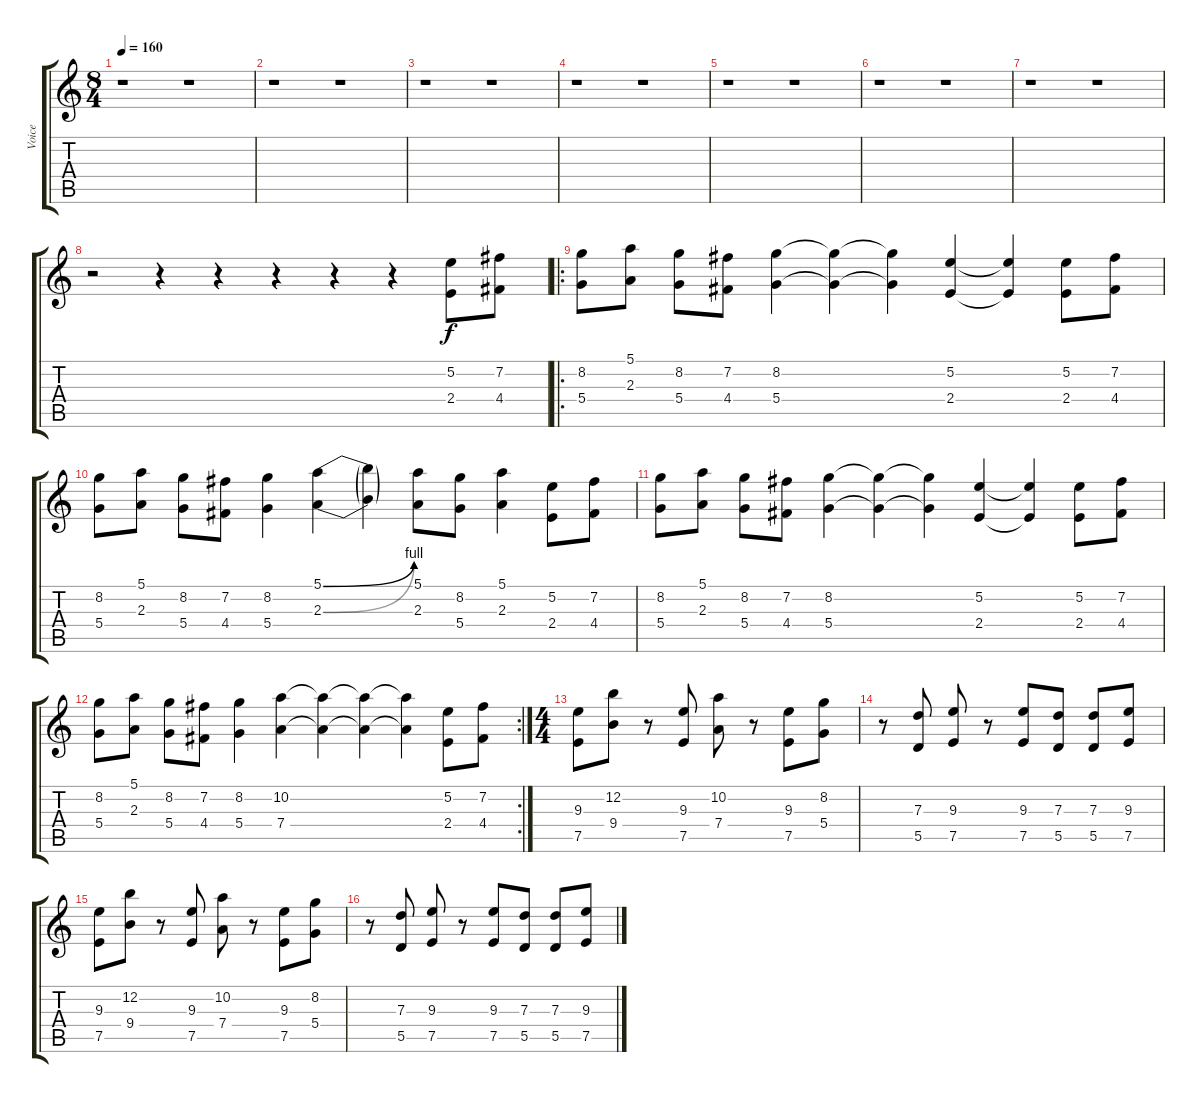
\track ("Voice" "Voice") {instrument contrabass}
\staff {score tabs}
\tuning (E4 B3 G3 D3 A2 E2) {hide}
\ts (8 4)
\tempo 160
\clef g2
\ks c
r.1{dy f instrument contrabass} r.1 |
r.1 r.1 |
r.1 r.1 |
r.1 r.1 |
r.1 r.1 |
r.1 r.1 |
r.1 r.1 |
r.2 r.4 r.4 r.4 r.4 r.4 (5.2 2.4).8 (7.2 4.4).8 |
\ro
(8.2 5.4).8 (5.1 2.3).8 (8.2 5.4).8 (7.2 4.4).8 (8.2 5.4).4 (8.2{t} 5.4{t}).4 (8.2{t} 5.4{t}).4 (5.2 2.4).4 (5.2{t} 2.4{t}).4 (5.2 2.4).8 (7.2 4.4).8 |
(8.2 5.4).8 (5.1 2.3).8 (8.2 5.4).8 (7.2 4.4).8 (8.2 5.4).4 (5.1{be (bend 0 0 60 4)} 2.3{be (bend 0 0 60 4)}).4 (5.1{t} 2.3{t}).4 (5.1 2.3).8 (8.2 5.4).8 (5.1 2.3).4 (5.2 2.4).8 (7.2 4.4).8 |
(8.2 5.4).8 (5.1 2.3).8 (8.2 5.4).8 (7.2 4.4).8 (8.2 5.4).4 (8.2{t} 5.4{t}).4 (8.2{t} 5.4{t}).4 (5.2 2.4).4 (5.2{t} 2.4{t}).4 (5.2 2.4).8 (7.2 4.4).8 |
\rc 2
(8.2 5.4).8 (5.1 2.3).8 (8.2 5.4).8 (7.2 4.4).8 (8.2 5.4).4 (10.2 7.4).4 (10.2{t} 7.4{t}).4 (10.2{t} 7.4{t}).4 (10.2{t} 7.4{t}).4 (5.2 2.4).8 (7.2 4.4).8 |
\ts (4 4)
(9.3 7.5).8 (12.2 9.4).8 r.8 (9.3 7.5).8 (10.2 7.4).8 r.8 (9.3 7.5).8 (8.2 5.4).8 |
r.8 (7.3 5.5).8 (9.3 7.5).8 r.8 (9.3 7.5).8 (7.3 5.5).8 (7.3 5.5).8 (9.3 7.5).8 |
(9.3 7.5).8 (12.2 9.4).8 r.8 (9.3 7.5).8 (10.2 7.4).8 r.8 (9.3 7.5).8 (8.2 5.4).8 |
r.8 (7.3 5.5).8 (9.3 7.5).8 r.8 (9.3 7.5).8 (7.3 5.5).8 (7.3 5.5).8 (9.3 7.5).8
